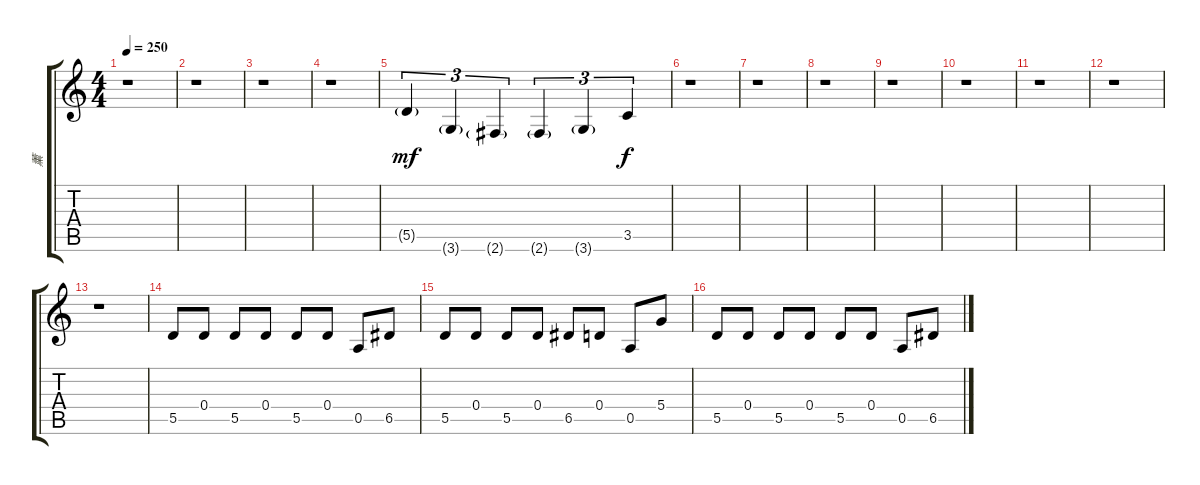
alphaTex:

\track ("薰" "薰") {instrument overdrivenguitar}
\staff {score tabs}
\tuning (E4 B3 G3 D3 A2 E2) {hide}
\ts (4 4)
\tempo 250
\clef g2
\ks c
r.1{dy f} |
r.1 |
r.1 |
r.1 |
5.5{g}.4{tu (3 2) dy mf} 3.6{g}.4{tu (3 2)} 2.6{g}.4{tu (3 2)} 2.6{g}.4{tu (3 2)} 3.6{g}.4{tu (3 2)} 3.5.4{tu (3 2) dy f} |
r.1 |
r.1 |
r.1 |
r.1 |
r.1 |
r.1 |
r.1 |
r.1 |
5.5.8 0.4.8 5.5.8 0.4.8 5.5.8 0.4.8 0.5.8 6.5.8 |
5.5.8 0.4.8 5.5.8 0.4.8 6.5.8 0.4.8 0.5.8 5.4.8 |
5.5.8 0.4.8 5.5.8 0.4.8 5.5.8 0.4.8 0.5.8 6.5.8
